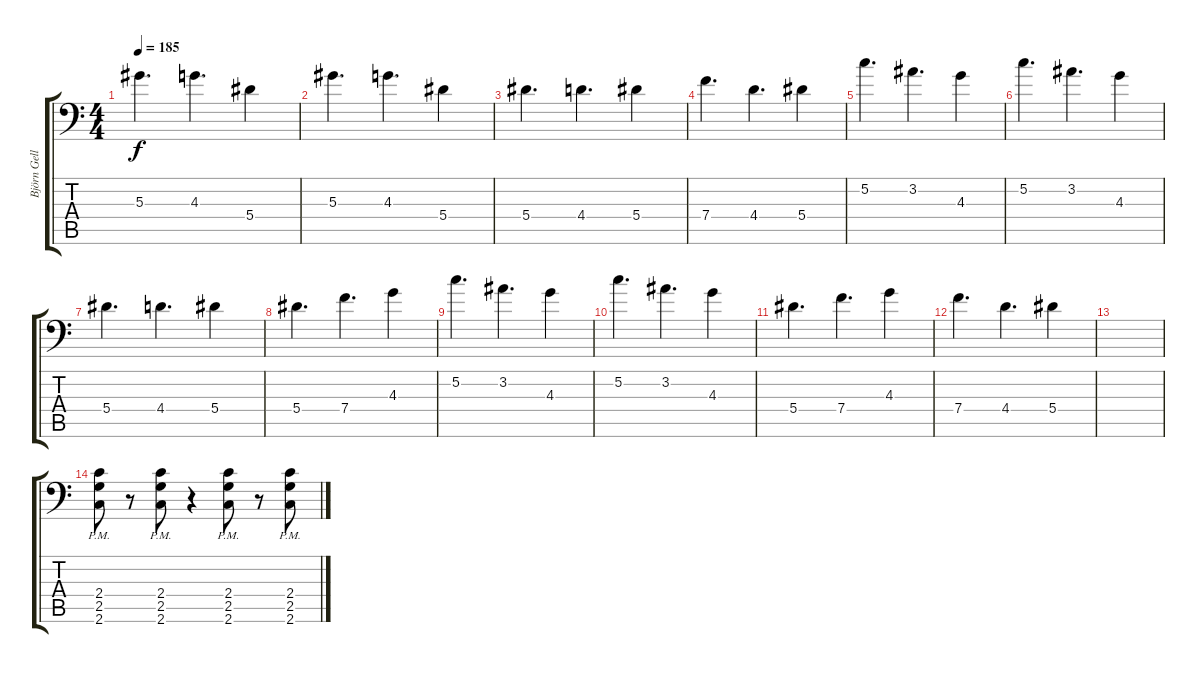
\track ("Björn Gellotte" "Björn Gell") {instrument distortionguitar}
\staff {score tabs}
\tuning (C4 G3 Eb3 Bb2 F2 Bb1) {hide}
\ts (4 4)
\tempo 185
\clef f4
\ks c
5.3.4{d dy f} 4.3.4{d} 5.4.4 |
5.3.4{d} 4.3.4{d} 5.4.4 |
5.4.4{d} 4.4.4{d} 5.4.4 |
7.4.4{d} 4.4.4{d} 5.4.4 |
5.2.4{d} 3.2.4{d} 4.3.4 |
5.2.4{d} 3.2.4{d} 4.3.4 |
5.4.4{d} 4.4.4{d} 5.4.4 |
5.4.4{d} 7.4.4{d} 4.3.4 |
5.2.4{d} 3.2.4{d} 4.3.4 |
5.2.4{d} 3.2.4{d} 4.3.4 |
5.4.4{d} 7.4.4{d} 4.3.4 |
7.4.4{d} 4.4.4{d} 5.4.4 |
|
(2.4{pm} 2.5{pm} 2.6{pm}).8 r.8 (2.4{pm} 2.5{pm} 2.6{pm}).8 r.4 (2.4{pm} 2.5{pm} 2.6{pm}).8 r.8 (2.4{pm} 2.5{pm} 2.6{pm}).8
